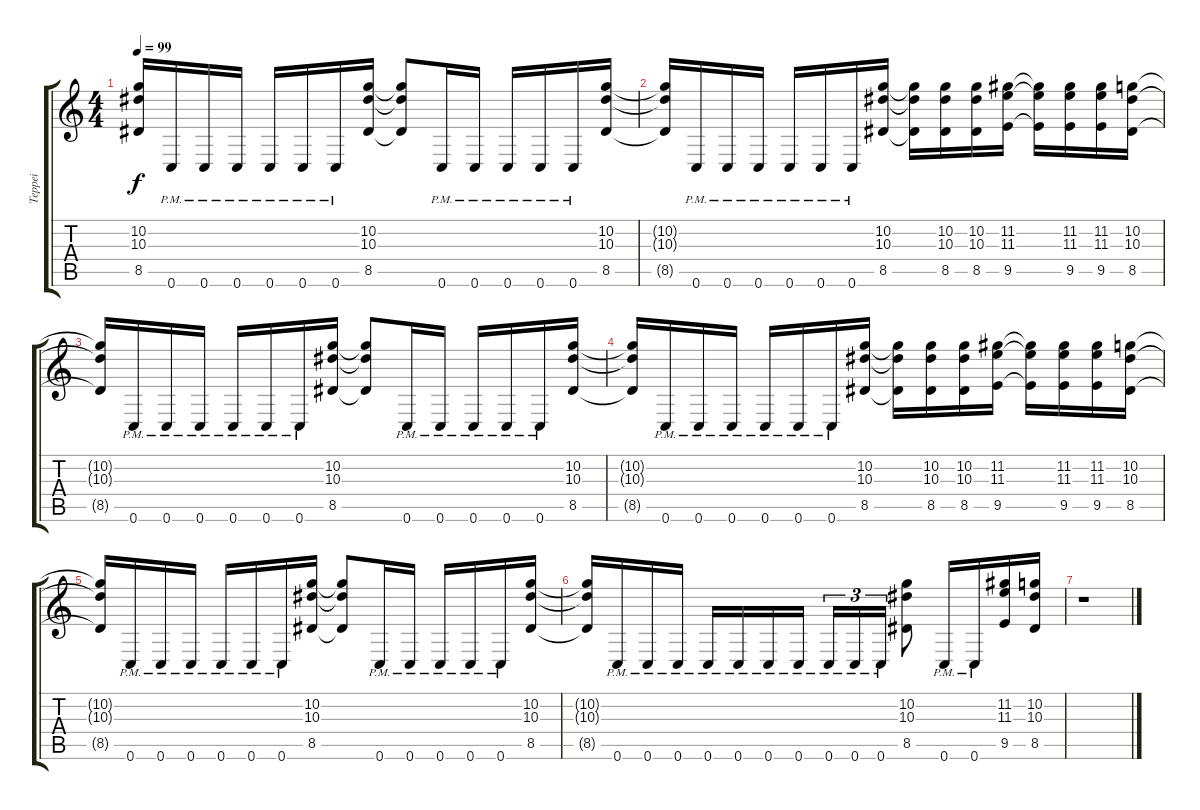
\track ("Teppei" "Teppei") {instrument overdrivenguitar}
\staff {score tabs}
\tuning (D4 A3 F3 C3 G2 C2) {hide}
\ts (4 4)
\tempo 99
\clef g2
\ks c
(10.2{t} 10.3{t} 8.5{t}).16{dy f} 0.6{pm}.16 0.6{pm}.16 0.6{pm}.16 0.6{pm}.16 0.6{pm}.16 0.6{pm}.16 (10.2 10.3 8.5).16 (10.2{t} 10.3{t} 8.5{t}).8 0.6{pm}.16 0.6{pm}.16 0.6{pm}.16 0.6{pm}.16 0.6{pm}.16 (10.2 10.3 8.5).16 |
(10.2{t} 10.3{t} 8.5{t}).16 0.6{pm}.16 0.6{pm}.16 0.6{pm}.16 0.6{pm}.16 0.6{pm}.16 0.6{pm}.16 (10.2 10.3 8.5).16 (10.2{t} 10.3{t} 8.5{t}).16 (10.2 10.3 8.5).16 (10.2 10.3 8.5).16 (11.2 11.3 9.5).16 (11.2{t} 11.3{t} 9.5{t}).16 (11.2 11.3 9.5).16 (11.2 11.3 9.5).16 (10.2 10.3 8.5).16 |
(10.2{t} 10.3{t} 8.5{t}).16 0.6{pm}.16 0.6{pm}.16 0.6{pm}.16 0.6{pm}.16 0.6{pm}.16 0.6{pm}.16 (10.2 10.3 8.5).16 (10.2{t} 10.3{t} 8.5{t}).8 0.6{pm}.16 0.6{pm}.16 0.6{pm}.16 0.6{pm}.16 0.6{pm}.16 (10.2 10.3 8.5).16 |
(10.2{t} 10.3{t} 8.5{t}).16 0.6{pm}.16 0.6{pm}.16 0.6{pm}.16 0.6{pm}.16 0.6{pm}.16 0.6{pm}.16 (10.2 10.3 8.5).16 (10.2{t} 10.3{t} 8.5{t}).16 (10.2 10.3 8.5).16 (10.2 10.3 8.5).16 (11.2 11.3 9.5).16 (11.2{t} 11.3{t} 9.5{t}).16 (11.2 11.3 9.5).16 (11.2 11.3 9.5).16 (10.2 10.3 8.5).16 |
(10.2{t} 10.3{t} 8.5{t}).16 0.6{pm}.16 0.6{pm}.16 0.6{pm}.16 0.6{pm}.16 0.6{pm}.16 0.6{pm}.16 (10.2 10.3 8.5).16 (10.2{t} 10.3{t} 8.5{t}).8 0.6{pm}.16 0.6{pm}.16 0.6{pm}.16 0.6{pm}.16 0.6{pm}.16 (10.2 10.3 8.5).16 |
(10.2{t} 10.3{t} 8.5{t}).16 0.6{pm}.16 0.6{pm}.16 0.6{pm}.16 0.6{pm}.16 0.6{pm}.16 0.6{pm}.16 0.6{pm}.16 0.6{pm}.16{tu (3 2)} 0.6{pm}.16{tu (3 2)} 0.6{pm}.16{tu (3 2)} (10.2 10.3 8.5).8 0.6{pm}.16 0.6{pm}.16 (11.2 11.3 9.5).16 (10.2 10.3 8.5).16 |
r.1
